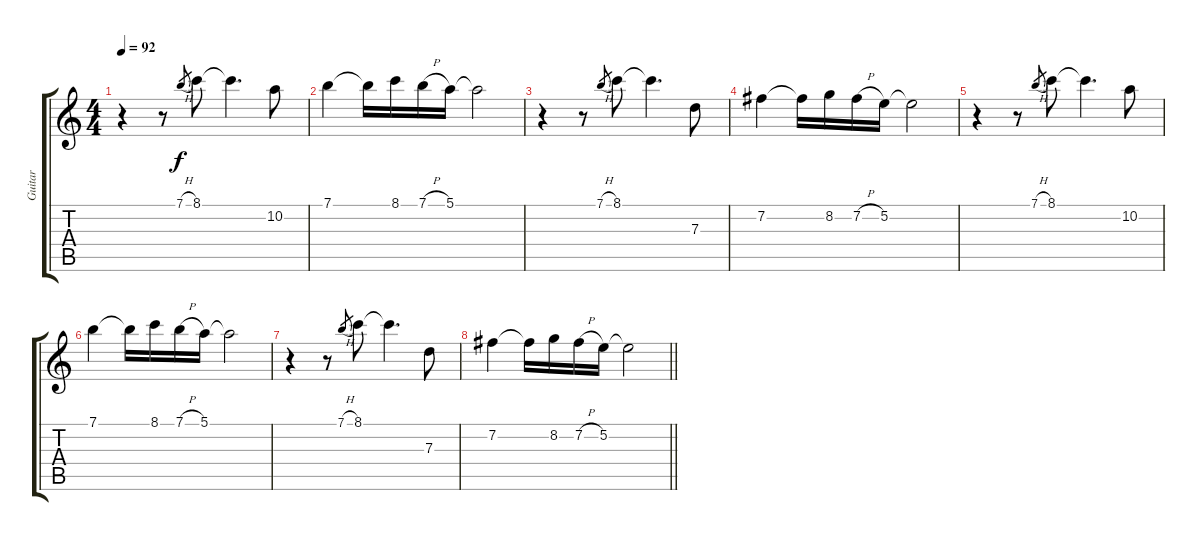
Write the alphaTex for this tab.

\track ("Guitar" "Guitar") {instrument distortionguitar}
\staff {score tabs}
\tuning (E4 B3 G3 D3 A2 E2) {hide}
\ts (4 4)
\tempo 92
\clef g2
\ks c
r.4{dy f} r.8 7.1{h}.8{gr} 8.1.8 8.1{t}.4{d} 10.2.8 |
7.1.4 7.1{t}.16 8.1.16 7.1{h}.16 5.1.16 5.1{t}.2 |
r.4 r.8 7.1{h}.8{gr} 8.1.8 8.1{t}.4{d} 7.3.8 |
7.2.4 7.2{t}.16 8.2.16 7.2{h}.16 5.2.16 5.2{t}.2 |
r.4 r.8 7.1{h}.8{gr} 8.1.8 8.1{t}.4{d} 10.2.8 |
7.1.4 7.1{t}.16 8.1.16 7.1{h}.16 5.1.16 5.1{t}.2 |
r.4 r.8 7.1{h}.8{gr} 8.1.8 8.1{t}.4{d} 7.3.8 |
\barLineRight lightlight
7.2.4 7.2{t}.16 8.2.16 7.2{h}.16 5.2.16 5.2{t}.2
